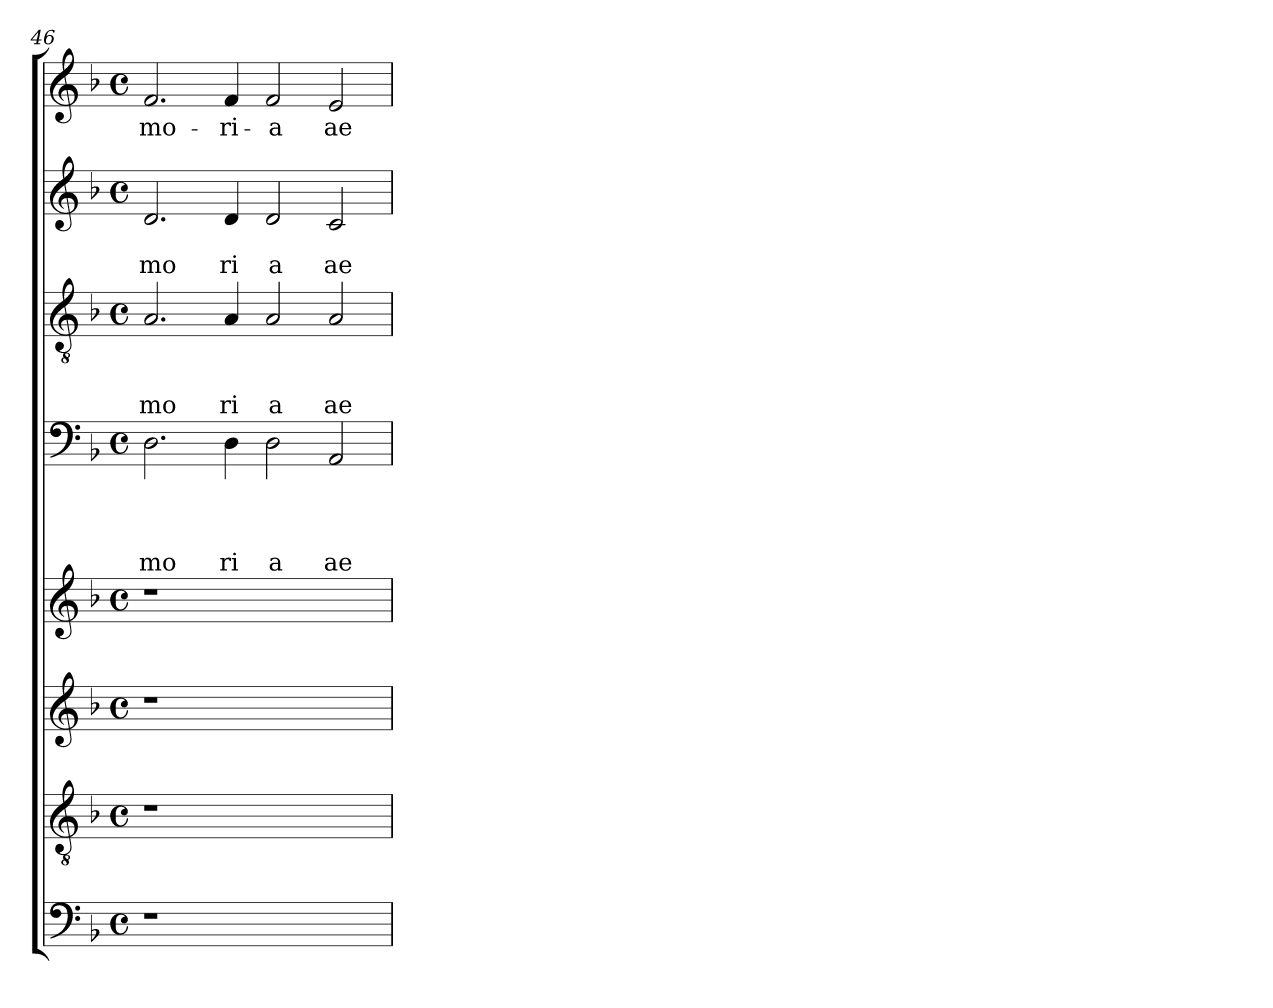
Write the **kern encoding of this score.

**kern	**kern	**kern	**kern	**kern	**text	**text	**text	**text	**kern	**text	**text	**text	**kern	**text	**text	**kern	**text
*part8	*part7	*part6	*part5	*part4	*part4	*part4	*part4	*part4	*part3	*part3	*part3	*part3	*part2	*part2	*part2	*part1	*part1
*staff8	*staff7	*staff6	*staff5	*staff4	*staff4	*staff4	*staff4	*staff4	*staff3	*staff3	*staff3	*staff3	*staff2	*staff2	*staff2	*staff1	*staff1
*clefF4	*clefGv2	*clefG2	*clefG2	*clefF4	*	*	*	*	*clefGv2	*	*	*	*clefG2	*	*	*clefG2	*
*k[b-]	*k[b-]	*k[b-]	*k[b-]	*k[b-]	*	*	*	*	*k[b-]	*	*	*	*k[b-]	*	*	*k[b-]	*
*F:	*F:	*F:	*F:	*F:	*	*	*	*	*F:	*	*	*	*F:	*	*	*F:	*
*M4/4	*M4/4	*M4/4	*M4/4	*M4/4	*	*	*	*	*M4/4	*	*	*	*M4/4	*	*	*M4/4	*
*met(c)	*met(c)	*met(c)	*met(c)	*met(c)	*	*	*	*	*met(c)	*	*	*	*met(c)	*	*	*met(c)	*
=46	=46	=46	=46	=46	=46	=46	=46	=46	=46	=46	=46	=46	=46	=46	=46	=46	=46
!	!	!	!	!	!	!	!	!LO:LY:b	!	!	!	!LO:LY:b	!	!	!LO:LY:b	!	!LO:LY:b
1r	1r	1r	1r	2.D\	.	.	.	mo	2.A/	.	.	mo	2.d/	.	mo	2.f/	-mo-
!	!	!	!	!	!	!	!	!LO:LY:b	!	!	!	!LO:LY:b	!	!	!LO:LY:b	!	!LO:LY:b
.	.	.	.	4D\	.	.	.	ri	4A/	.	.	ri	4d/	.	ri	4f/	-ri-
!	!	!	!	!	!	!	!	!LO:LY:b	!	!	!	!LO:LY:b	!	!	!LO:LY:b	!	!LO:LY:b
1ryy	1ryy	1ryy	1ryy	2D\	.	.	.	a	2A/	.	.	a	2d/	.	a	2f/	-a
!	!	!	!	!	!	!	!	!LO:LY:b	!	!	!	!LO:LY:b	!	!	!LO:LY:b	!	!LO:LY:b
.	.	.	.	2AA/	.	.	.	ae	2A/	.	.	ae	2c/	.	ae	2e/	ae-
=	=	=	=	=	=	=	=	=	=	=	=	=	=	=	=	=	=
*-	*-	*-	*-	*-	*-	*-	*-	*-	*-	*-	*-	*-	*-	*-	*-	*-	*-
